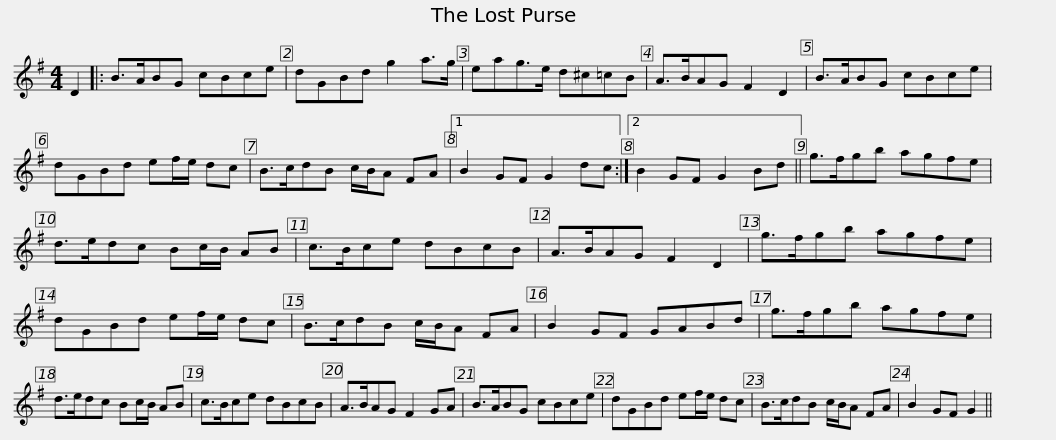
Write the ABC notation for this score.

X:1
L:1/8
M:4/4
I:linebreak $
K:G
V:1 treble
V:1
 D2 |: B>ABG cBce | dGBd g2 a>g | eag>e d^c=cB | A>BAG F2 D2 | %5
 B>ABG cBce |$ dGBd ef/e/ dc | B>cdB c/B/A FA |1 B2 GF G2 dc :|2 B2 GF G2 Bd || %10
 g>fgb agfe |$ d>edc Bc/B/ AB | c>Bce dBcB | A>BAG F2 D2 | g>fgb agfe | %15
 dGBd ef/e/ dc |$ B>cdB c/B/A FA | B2 GF GABd | g>fgb agfe | d>edc Bc/B/ AB | %20
 c>Bce dBcB |$ A>BAG F2 GA | B>ABG cBce | dGBd ef/e/ dc | B>cdB c/B/A FA | %25
 B2 GF G2 || %26
